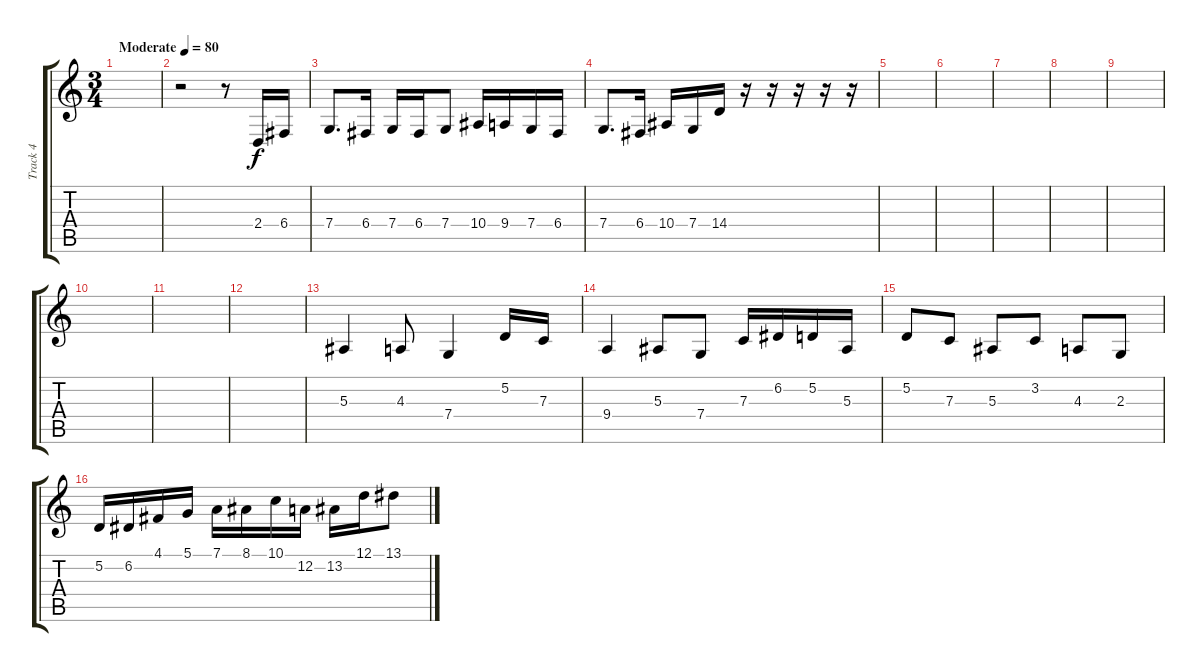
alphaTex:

\track ("Track 4" "Track 4") {instrument clarinet}
\staff {score tabs}
\tuning (D4 A3 F3 C3 G2 D2) {hide}
\ts (3 4)
\tempo (80 "Moderate")
\clef g2
\ks c
|
r.2 r.8 2.4.16 6.4.16 |
7.4.8{d} 6.4.16 7.4.16 6.4.16 7.4.8 10.4.16 9.4.16 7.4.16 6.4.16 |
7.4.8{d} 6.4.16 10.4.16 7.4.16 14.4.16 r.16 r.16 r.16 r.16 r.16 |
|
|
|
|
|
|
|
|
5.3.4 4.3.8 7.4.4 5.2.16 7.3.16 |
9.4.4 5.3.8 7.4.8 7.3.16 6.2.16 5.2.16 5.3.16 |
5.2.8 7.3.8 5.3.8 3.2.8 4.3.8 2.3.8 |
5.2.16 6.2.16 4.1.16 5.1.16 7.1.16 8.1.16 10.1.16 12.2.16 13.2.16 12.1.16 13.1.8
